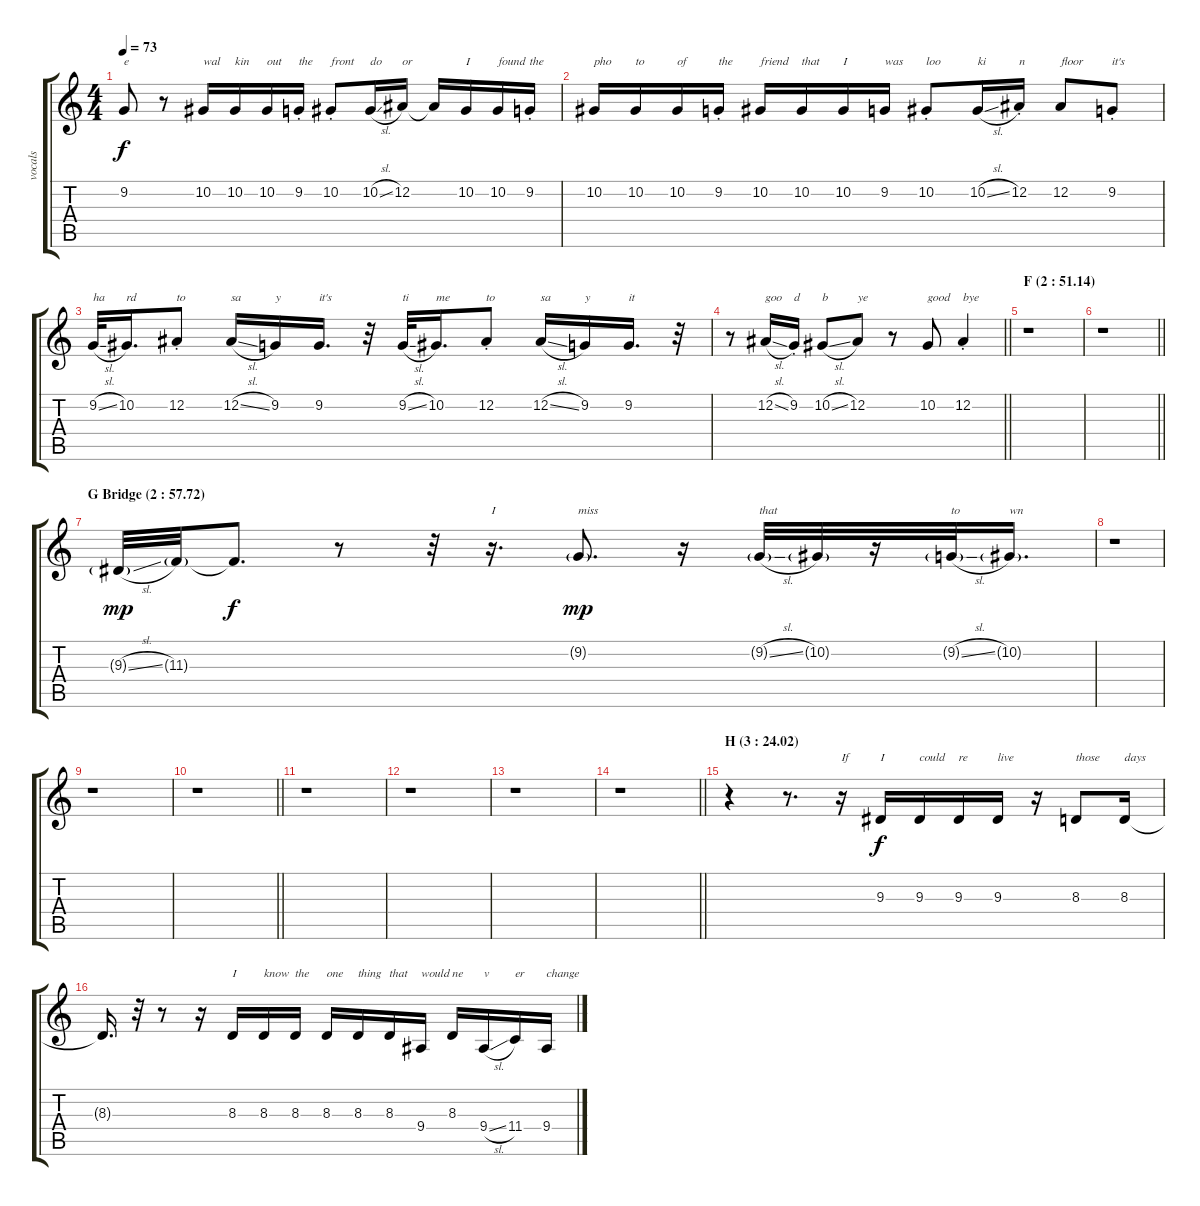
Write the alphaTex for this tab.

\track ("vocals" "vocals") {instrument lead2sawtooth}
\staff {score tabs}
\tuning (Eb4 Bb3 Gb3 Db3 Ab2 Eb2) {hide}
\ts (4 4)
\tempo 73
\clef g2
\ks c
9.2.8{txt "e" dy f} r.8 10.2.16{txt "wal"} 10.2.16{txt "kin"} 10.2.16{txt "out"} 9.2{st}.16{txt "the"} 10.2{st}.8{txt "front"} 10.2{sl}.16{txt "do"} 12.2.16{txt "or"} 12.2{t}.16 10.2.16{txt "I"} 10.2.16{txt "found"} 9.2{st}.16{txt "the"} |
10.2.16{txt "pho"} 10.2.16{txt "to"} 10.2.16{txt "of"} 9.2{st}.16{txt "the"} 10.2.16{txt "friend"} 10.2.16{txt "that"} 10.2.16{txt "I"} 9.2.16{txt "was"} 10.2{st}.8{txt "loo"} 10.2{sl}.16{txt "ki"} 12.2{st}.16{txt "n"} 12.2.8{txt "floor"} 9.2{st}.8{txt "it's"} |
9.2{sl}.32{txt "ha"} 10.2.16{d txt "rd"} 12.2{st}.8{txt "to"} 12.2{sl}.16{txt "sa"} 9.2.16{txt "y"} 9.2.16{d txt "it's"} r.32 9.2{sl}.32{txt "ti"} 10.2.16{d txt "me"} 12.2{st}.8{txt "to"} 12.2{sl}.16{txt "sa"} 9.2.16{txt "y"} 9.2.16{d txt "it"} r.32 |
\barLineRight lightlight
r.8 12.2{sl}.16{txt "goo"} 9.2{st}.16{txt "d"} 10.2{sl}.8{txt "b"} 12.2.8{txt "ye"} r.8 10.2.8{txt "good"} 12.2{st}.4{txt "bye"} |
\section ("" "F (2 : 51.14)")
r.1 |
\barLineRight lightlight
r.1 |
\section ("" "G Bridge (2 : 57.72)")
9.3{sl g}.32{dy mp} 11.3{g}.32 11.3{t}.8{d dy f} r.8 r.32 r.16{d txt "I"} 9.2{g}.8{d txt "miss" dy mp} r.16 9.2{sl g}.32{txt "that"} 10.2{g}.32 r.16 9.2{sl g}.32{txt "to"} 10.2{g}.16{d txt "wn"} |
r.1 |
r.1 |
\barLineRight lightlight
r.1 |
r.1 |
r.1 |
r.1 |
\barLineRight lightlight
r.1 |
\section ("" "H (3 : 24.02)")
r.4 r.8{d} r.16{txt "If"} 9.3.16{txt "I" dy f} 9.3.16{txt "could"} 9.3.16{txt "re"} 9.3.16{txt "live"} r.16 8.3.8{txt "those"} 8.3.16{txt "days"} |
8.3{t}.16{d} r.32 r.8 r.16 8.3.16{txt "I"} 8.3.16{txt "know"} 8.3.16{txt "the"} 8.3.16{txt "one"} 8.3.16{txt "thing"} 8.3.16{txt "that"} 9.4.16{txt "would"} 8.3.16{txt "ne"} 9.4{sl}.16{txt "v"} 11.4.16{txt "er"} 9.4.16{txt "change"}
